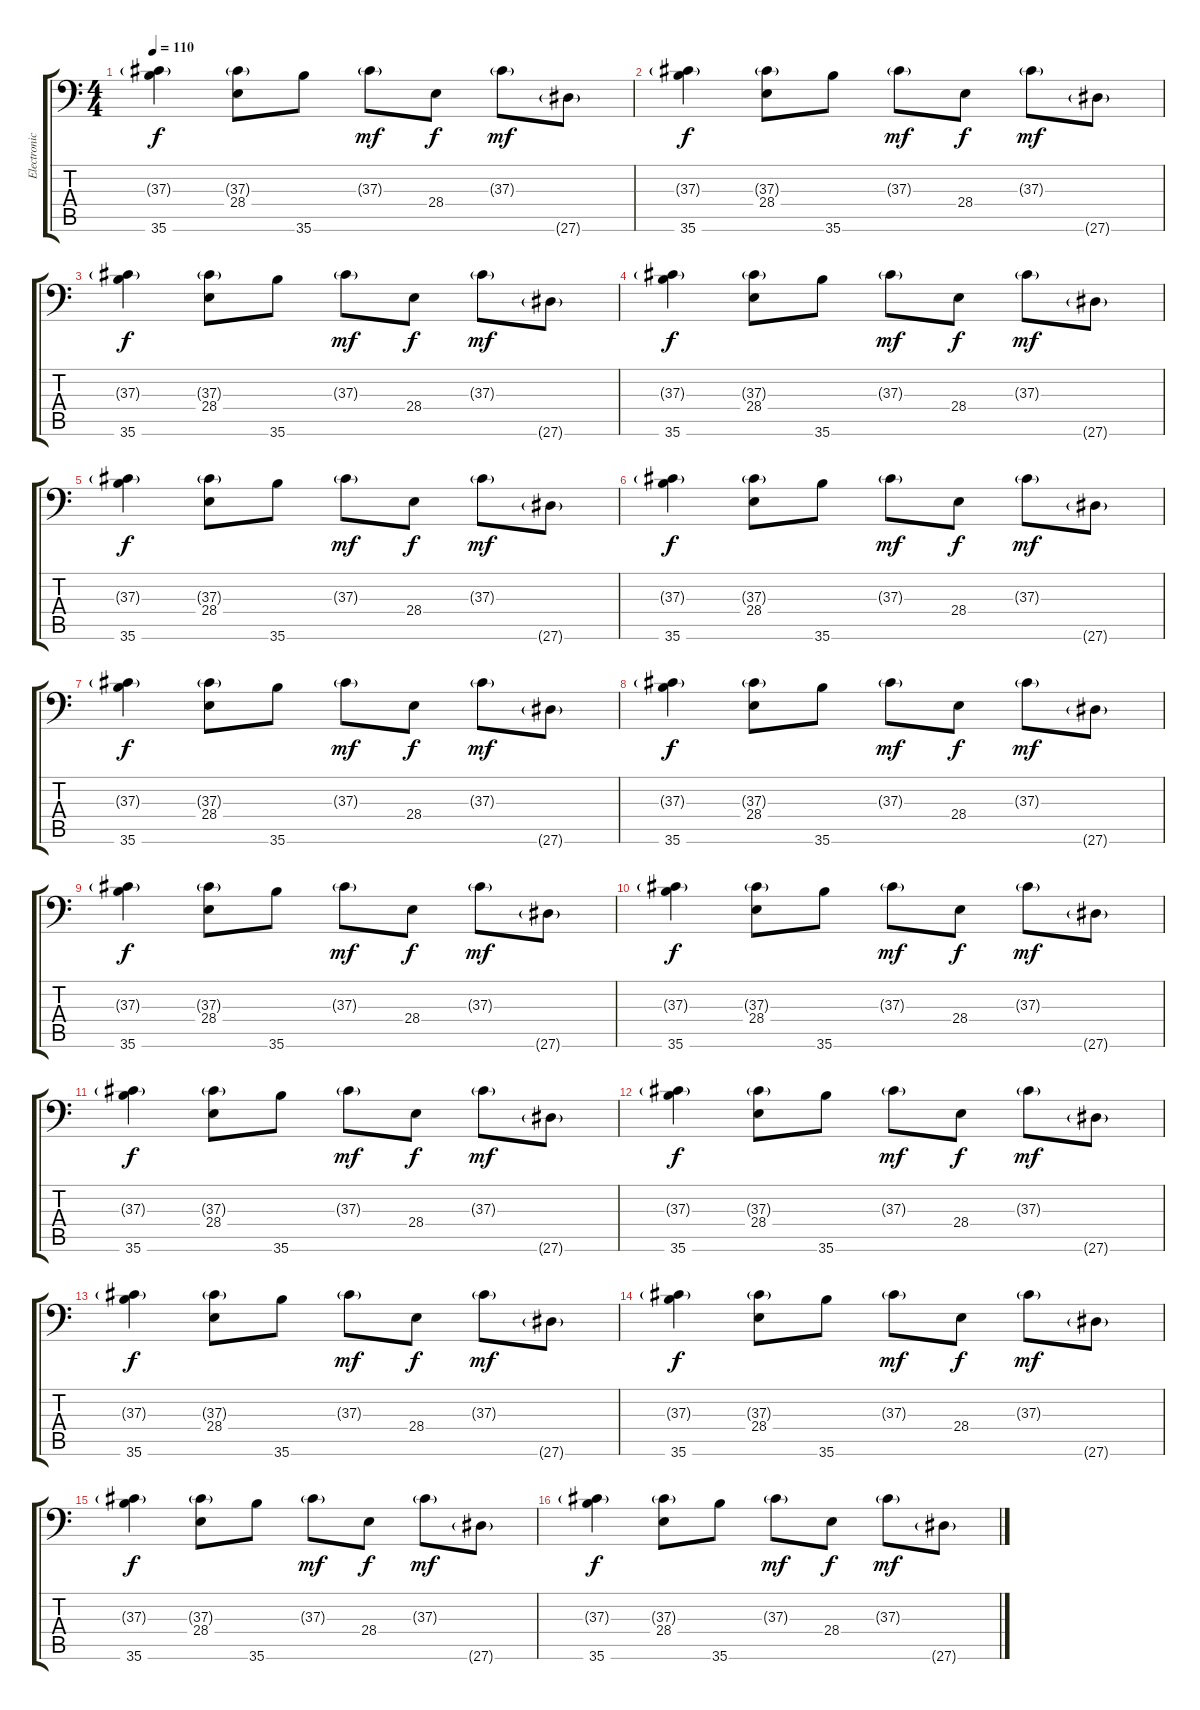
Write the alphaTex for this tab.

\track ("Electronic Drums" "Electronic") {instrument acousticgrandpiano}
\staff {score tabs}
\tuning (C-1 C-1 C-1 C-1 C-1 C-1) {hide}
\ts (4 4)
\tempo 110
\clef f4
\ks c
(37.3{g} 35.6).4{dy f} (37.3{g} 28.4).8 35.6.8 37.3{g}.8{dy mf} 28.4.8{dy f} 37.3{g}.8{dy mf} 27.6{g}.8 |
(37.3{g} 35.6).4{dy f} (37.3{g} 28.4).8 35.6.8 37.3{g}.8{dy mf} 28.4.8{dy f} 37.3{g}.8{dy mf} 27.6{g}.8 |
(37.3{g} 35.6).4{dy f} (37.3{g} 28.4).8 35.6.8 37.3{g}.8{dy mf} 28.4.8{dy f} 37.3{g}.8{dy mf} 27.6{g}.8 |
(37.3{g} 35.6).4{dy f} (37.3{g} 28.4).8 35.6.8 37.3{g}.8{dy mf} 28.4.8{dy f} 37.3{g}.8{dy mf} 27.6{g}.8 |
(37.3{g} 35.6).4{dy f} (37.3{g} 28.4).8 35.6.8 37.3{g}.8{dy mf} 28.4.8{dy f} 37.3{g}.8{dy mf} 27.6{g}.8 |
(37.3{g} 35.6).4{dy f} (37.3{g} 28.4).8 35.6.8 37.3{g}.8{dy mf} 28.4.8{dy f} 37.3{g}.8{dy mf} 27.6{g}.8 |
(37.3{g} 35.6).4{dy f} (37.3{g} 28.4).8 35.6.8 37.3{g}.8{dy mf} 28.4.8{dy f} 37.3{g}.8{dy mf} 27.6{g}.8 |
(37.3{g} 35.6).4{dy f} (37.3{g} 28.4).8 35.6.8 37.3{g}.8{dy mf} 28.4.8{dy f} 37.3{g}.8{dy mf} 27.6{g}.8 |
(37.3{g} 35.6).4{dy f} (37.3{g} 28.4).8 35.6.8 37.3{g}.8{dy mf} 28.4.8{dy f} 37.3{g}.8{dy mf} 27.6{g}.8 |
(37.3{g} 35.6).4{dy f} (37.3{g} 28.4).8 35.6.8 37.3{g}.8{dy mf} 28.4.8{dy f} 37.3{g}.8{dy mf} 27.6{g}.8 |
(37.3{g} 35.6).4{dy f} (37.3{g} 28.4).8 35.6.8 37.3{g}.8{dy mf} 28.4.8{dy f} 37.3{g}.8{dy mf} 27.6{g}.8 |
(37.3{g} 35.6).4{dy f} (37.3{g} 28.4).8 35.6.8 37.3{g}.8{dy mf} 28.4.8{dy f} 37.3{g}.8{dy mf} 27.6{g}.8 |
(37.3{g} 35.6).4{dy f} (37.3{g} 28.4).8 35.6.8 37.3{g}.8{dy mf} 28.4.8{dy f} 37.3{g}.8{dy mf} 27.6{g}.8 |
(37.3{g} 35.6).4{dy f} (37.3{g} 28.4).8 35.6.8 37.3{g}.8{dy mf} 28.4.8{dy f} 37.3{g}.8{dy mf} 27.6{g}.8 |
(37.3{g} 35.6).4{dy f} (37.3{g} 28.4).8 35.6.8 37.3{g}.8{dy mf} 28.4.8{dy f} 37.3{g}.8{dy mf} 27.6{g}.8 |
(37.3{g} 35.6).4{dy f} (37.3{g} 28.4).8 35.6.8 37.3{g}.8{dy mf} 28.4.8{dy f} 37.3{g}.8{dy mf} 27.6{g}.8
